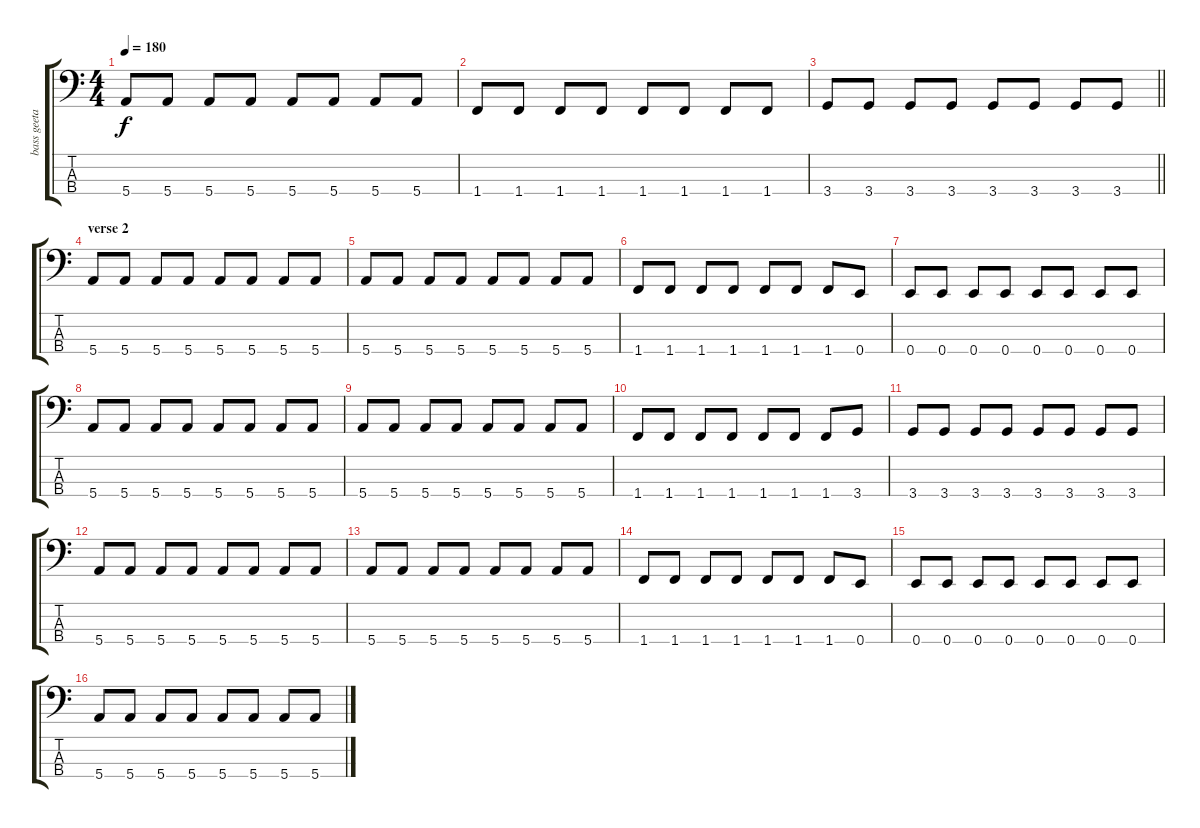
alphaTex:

\track ("bass geetar" "bass geeta") {instrument electricbasspick}
\staff {score tabs}
\tuning (G2 D2 A1 E1) {hide}
\ts (4 4)
\tempo 180
\clef f4
\ks c
5.4.8{dy f} 5.4.8 5.4.8 5.4.8 5.4.8 5.4.8 5.4.8 5.4.8 |
1.4.8 1.4.8 1.4.8 1.4.8 1.4.8 1.4.8 1.4.8 1.4.8 |
\barLineRight lightlight
3.4.8 3.4.8 3.4.8 3.4.8 3.4.8 3.4.8 3.4.8 3.4.8 |
\section ("" "verse 2")
5.4.8 5.4.8 5.4.8 5.4.8 5.4.8 5.4.8 5.4.8 5.4.8 |
5.4.8 5.4.8 5.4.8 5.4.8 5.4.8 5.4.8 5.4.8 5.4.8 |
1.4.8 1.4.8 1.4.8 1.4.8 1.4.8 1.4.8 1.4.8 0.4.8 |
0.4.8 0.4.8 0.4.8 0.4.8 0.4.8 0.4.8 0.4.8 0.4.8 |
5.4.8 5.4.8 5.4.8 5.4.8 5.4.8 5.4.8 5.4.8 5.4.8 |
5.4.8 5.4.8 5.4.8 5.4.8 5.4.8 5.4.8 5.4.8 5.4.8 |
1.4.8 1.4.8 1.4.8 1.4.8 1.4.8 1.4.8 1.4.8 3.4.8 |
3.4.8 3.4.8 3.4.8 3.4.8 3.4.8 3.4.8 3.4.8 3.4.8 |
5.4.8 5.4.8 5.4.8 5.4.8 5.4.8 5.4.8 5.4.8 5.4.8 |
5.4.8 5.4.8 5.4.8 5.4.8 5.4.8 5.4.8 5.4.8 5.4.8 |
1.4.8 1.4.8 1.4.8 1.4.8 1.4.8 1.4.8 1.4.8 0.4.8 |
0.4.8 0.4.8 0.4.8 0.4.8 0.4.8 0.4.8 0.4.8 0.4.8 |
5.4.8 5.4.8 5.4.8 5.4.8 5.4.8 5.4.8 5.4.8 5.4.8
